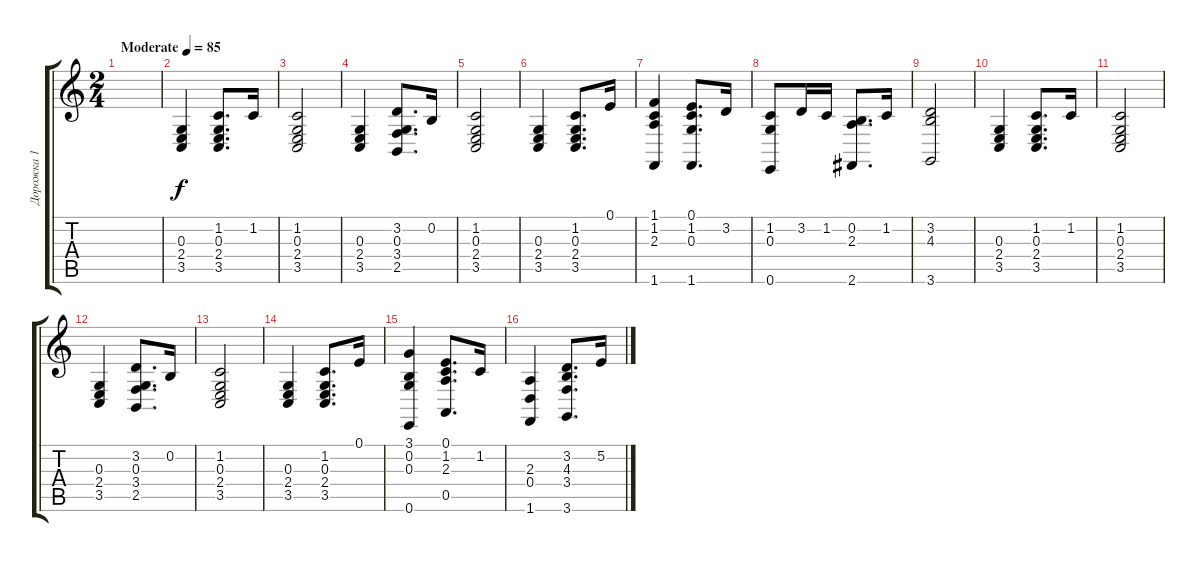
\track ("Дорожка 1" "Дорожка 1") {instrument churchorgan}
\staff {score tabs}
\tuning (E4 B3 G3 D3 A2 E2) {hide}
\ts (2 4)
\tempo (85 "Moderate")
\clef g2
\ks c
|
(0.3 2.4 3.5).4 (1.2 0.3 2.4 3.5).8{d} 1.2.16 |
(1.2 0.3 2.4 3.5).2 |
(0.3 2.4 3.5).4 (3.2 0.3 3.4 2.5).8{d} 0.2.16 |
(1.2 0.3 2.4 3.5).2 |
(0.3 2.4 3.5).4 (1.2 0.3 2.4 3.5).8{d} 0.1.16 |
(1.1 1.2 2.3 1.6).4 (0.1 1.2 0.3 1.6).8{d} 3.2.16 |
(1.2 0.3 0.6).8 3.2.16 1.2.16 (0.2 2.3 2.6).8{d} 1.2.16 |
(3.2 4.3 3.6).2 |
(0.3 2.4 3.5).4 (1.2 0.3 2.4 3.5).8{d} 1.2.16 |
(1.2 0.3 2.4 3.5).2 |
(0.3 2.4 3.5).4 (3.2 0.3 3.4 2.5).8{d} 0.2.16 |
(1.2 0.3 2.4 3.5).2 |
(0.3 2.4 3.5).4 (1.2 0.3 2.4 3.5).8{d} 0.1.16 |
(3.1 0.2 0.3 0.6).4 (0.1 1.2 2.3 0.5).8{d} 1.2.16 |
(2.3 0.4 1.6).4 (3.2 4.3 3.4 3.6).8{d} 5.2.16
